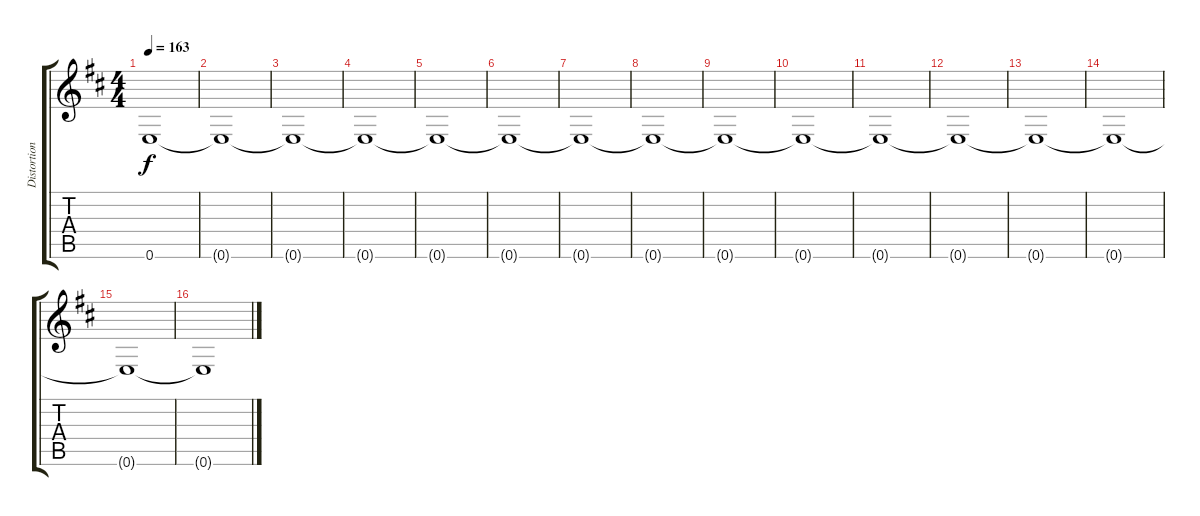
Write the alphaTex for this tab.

\track ("Distortion 3" "Distortion") {instrument distortionguitar}
\staff {score tabs}
\tuning (E4 B3 G3 D3 A2 E2) {hide}
\ts (4 4)
\tempo 163
\clef g2
\ks d
0.6{t}.1{dy f} |
0.6{t}.1 |
0.6{t}.1 |
0.6{t}.1 |
0.6{t}.1 |
0.6{t}.1 |
0.6{t}.1 |
0.6{t}.1 |
0.6{t}.1 |
0.6{t}.1 |
0.6{t}.1{volume 0} |
0.6{t}.1{volume 16} |
0.6{t}.1 |
0.6{t}.1 |
0.6{t}.1 |
0.6{t}.1
